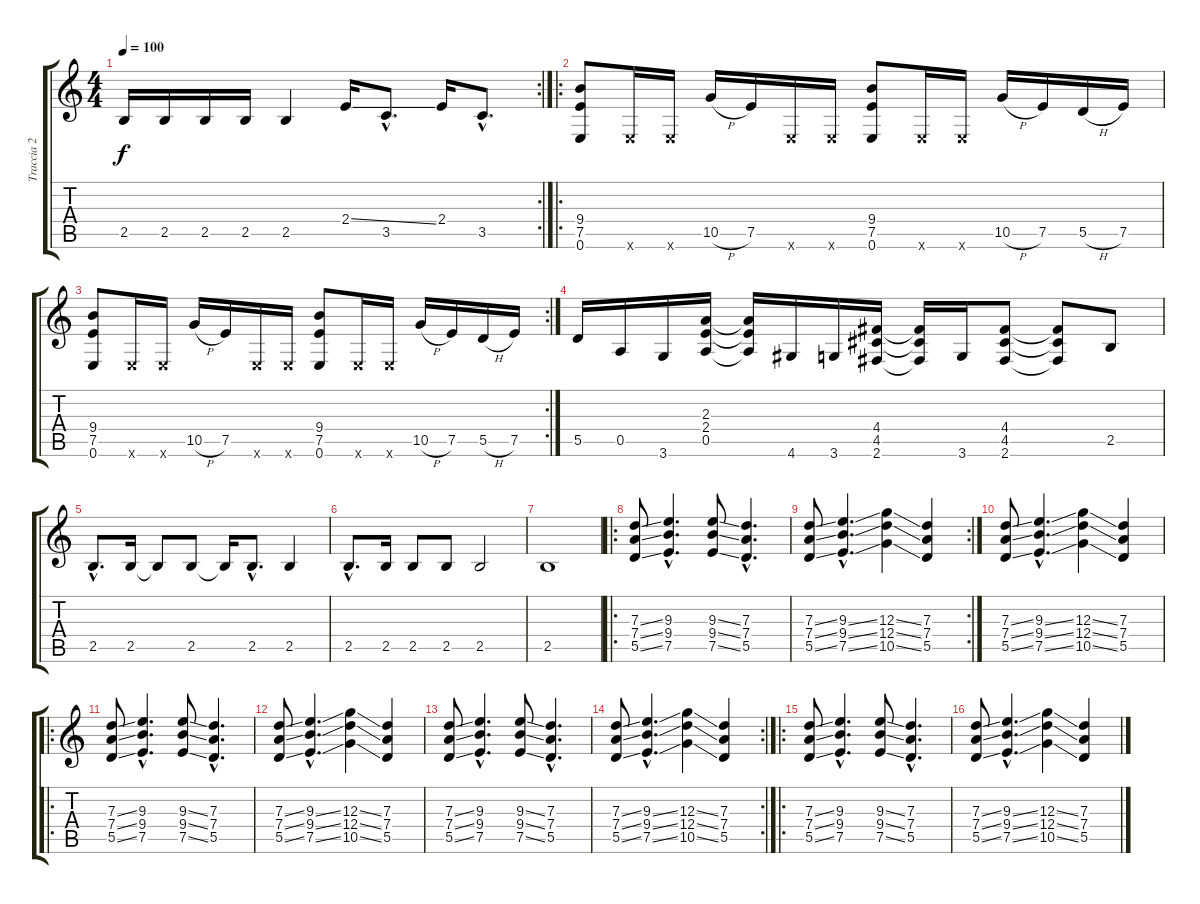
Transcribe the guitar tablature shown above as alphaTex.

\track ("Traccia 2" "Traccia 2") {instrument distortionguitar}
\staff {score tabs}
\tuning (E4 B3 G3 D3 A2 E2) {hide}
\rc 2
\ts (4 4)
\tempo 100
\clef g2
\ks c
2.5.16{dy f} 2.5.16 2.5.16 2.5.16 2.5.4 2.4{ss}.16 3.5{hac}.8{d} 2.4.16 3.5{hac}.8{d} |
\ro
(9.4 7.5 0.6).8 0.6{x}.16 0.6{x}.16 10.5{h}.16 7.5.16 0.6{x}.16 0.6{x}.16 (9.4 7.5 0.6).8 0.6{x}.16 0.6{x}.16 10.5{h}.16 7.5.16 5.5{h}.16 7.5.16 |
\rc 2
(9.4 7.5 0.6).8 0.6{x}.16 0.6{x}.16 10.5{h}.16 7.5.16 0.6{x}.16 0.6{x}.16 (9.4 7.5 0.6).8 0.6{x}.16 0.6{x}.16 10.5{h}.16 7.5.16 5.5{h}.16 7.5.16 |
5.5.16 0.5.16 3.6.16 (2.3 2.4 0.5).16 (2.3{t} 2.4{t} 0.5{t}).16 4.6.16 3.6.16 (4.4 4.5 2.6).16 (4.4{t} 4.5{t} 2.6{t}).16 3.6.16 (4.4 4.5 2.6).8 (4.4{t} 4.5{t} 2.6{t}).8 2.5.8 |
2.5{hac}.8{d} 2.5.16 2.5{t}.8 2.5.8 2.5{t}.16 2.5{hac}.8{d} 2.5.4 |
2.5{hac}.8{d} 2.5.16 2.5.8 2.5.8 2.5.2 |
2.5.1 |
\ro
(7.3{ss} 7.4{ss} 5.5{ss}).8{volume 8 instrument electricguitarmuted} (9.3{hac} 9.4{hac} 7.5{hac}).4{d} (9.3{ss} 9.4{ss} 7.5{ss}).8 (7.3{hac} 7.4{hac} 5.5{hac}).4{d} |
\rc 2
(7.3{ss} 7.4{ss} 5.5{ss}).8 (9.3{ss hac} 9.4{ss hac} 7.5{ss hac}).4{d} (12.3{ss} 12.4{ss} 10.5{ss}).4 (7.3 7.4 5.5).4 |
(7.3{ss} 7.4{ss} 5.5{ss}).8 (9.3{ss hac} 9.4{ss hac} 7.5{ss hac}).4{d} (12.3{ss} 12.4{ss} 10.5{ss}).4 (7.3 7.4 5.5).4 |
\ro
(7.3{ss} 7.4{ss} 5.5{ss}).8 (9.3{hac} 9.4{hac} 7.5{hac}).4{d} (9.3{ss} 9.4{ss} 7.5{ss}).8 (7.3{hac} 7.4{hac} 5.5{hac}).4{d} |
(7.3{ss} 7.4{ss} 5.5{ss}).8 (9.3{ss hac} 9.4{ss hac} 7.5{ss hac}).4{d} (12.3{ss} 12.4{ss} 10.5{ss}).4 (7.3 7.4 5.5).4 |
(7.3{ss} 7.4{ss} 5.5{ss}).8 (9.3{hac} 9.4{hac} 7.5{hac}).4{d} (9.3{ss} 9.4{ss} 7.5{ss}).8 (7.3{hac} 7.4{hac} 5.5{hac}).4{d} |
\rc 2
(7.3{ss} 7.4{ss} 5.5{ss}).8 (9.3{ss hac} 9.4{ss hac} 7.5{ss hac}).4{d} (12.3{ss} 12.4{ss} 10.5{ss}).4 (7.3 7.4 5.5).4 |
\ro
(7.3{ss} 7.4{ss} 5.5{ss}).8 (9.3{hac} 9.4{hac} 7.5{hac}).4{d} (9.3{ss} 9.4{ss} 7.5{ss}).8 (7.3{hac} 7.4{hac} 5.5{hac}).4{d} |
(7.3{ss} 7.4{ss} 5.5{ss}).8 (9.3{ss hac} 9.4{ss hac} 7.5{ss hac}).4{d} (12.3{ss} 12.4{ss} 10.5{ss}).4 (7.3 7.4 5.5).4
